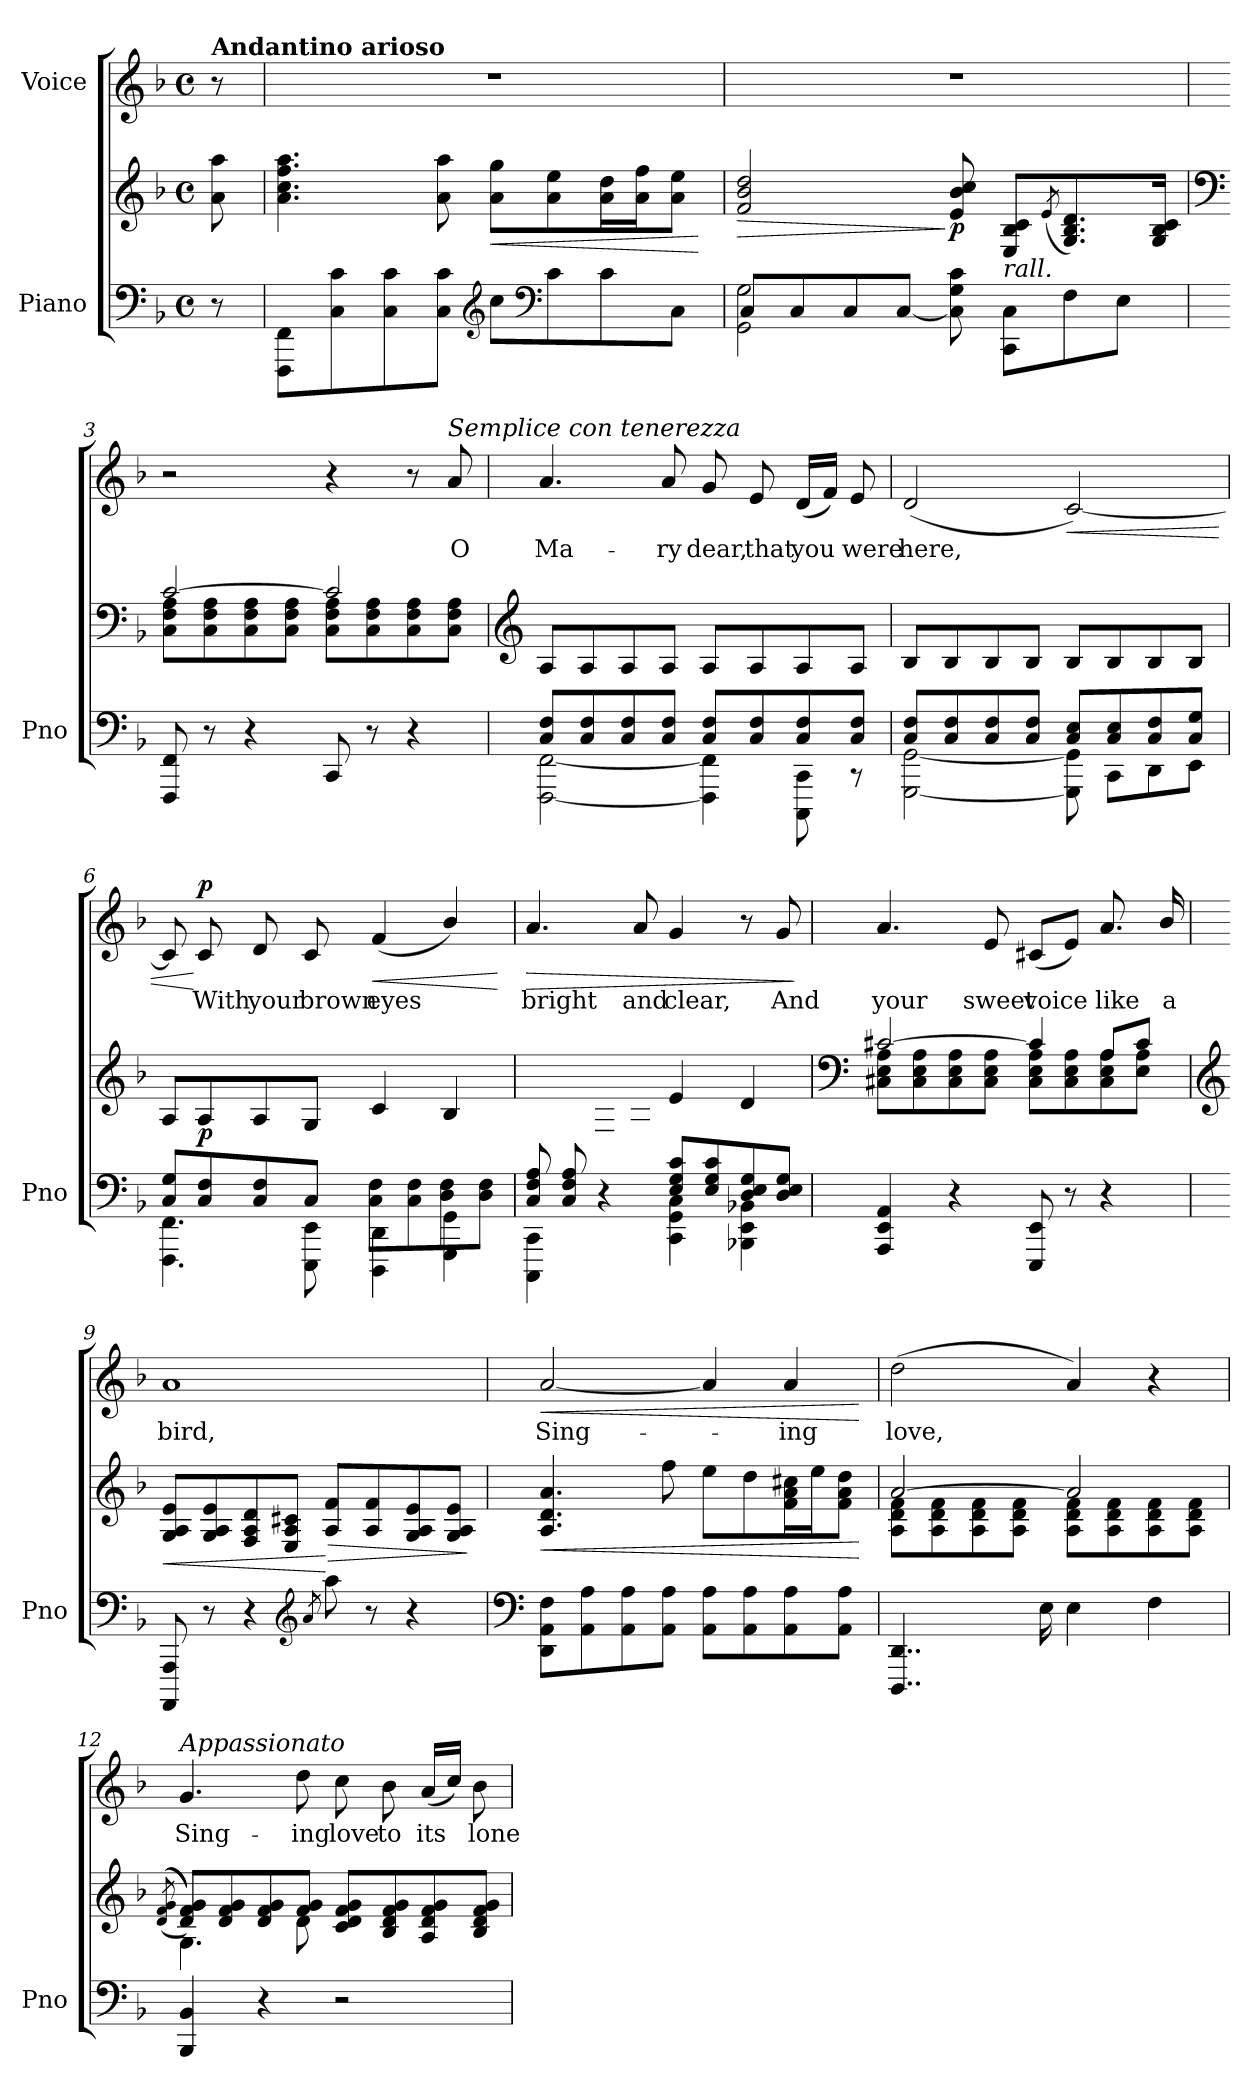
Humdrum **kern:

**kern	**kern	**dynam	**kern	**text	**dynam
*part2	*part2	*part2	*part1	*part1	*part1
*staff3	*staff2	*staff2/3	*staff1	*staff1	*staff1
*I"Piano	*	*	*I"Voice	*	*
*I'Pno	*	*	*	*	*
*clefF4	*clefG2	*	*clefG2	*	*
*k[b-]	*k[b-]	*	*k[b-]	*	*
*M4/4	*M4/4	*	*M4/4	*	*
*met(c)	*met(c)	*	*met(c)	*	*
=	=	=	=	=	=
!	!	!	!LO:TX:a:B:t=Andantino arioso	!	!
8r	8a\ 8aa\	.	8r	.	.
=1	=1	=1	=1	=1	=1
8FFF\ 8FF\L	4.a\ 4.cc\ 4.ff\ 4.aa\	.	1r	.	.
8C\ 8c\	.	.	.	.	.
8C\ 8c\	.	.	.	.	.
8C\ 8c\J	8a\ 8aa\	.	.	.	.
*clefG2	*	*	*	*	*
!	!	!LO:HP:b	!	!	!
8cc\L	8a\ 8gg\L	<	.	.	.
*clefF4	*	*	*	*	*
8c\	8a\ 8ee\	.	.	.	.
8c\	16a\ 16dd\L	.	.	.	.
.	16a\ 16ff\J	.	.	.	.
8C\J	8a\ 8ee\J	.	.	.	.
.	.	[	.	.	.
=2	=2	=2	=2	=2	=2
*^	*	*	*	*	*
!	!	!	!LO:HP:b	!	!	!
2GG\ 2G\	8C/L	2f/ 2b-/ 2dd/	>	1r	.	.
.	8C/	.	.	.	.	.
.	8C/	.	.	.	.	.
.	[8C/J	.	.	.	.	.
!	!	!	!LO:DY:n=1:b	!	!	!
8C\] 8G\ 8c\	2ryy	8e/ 8b-/ 8cc/	] p	.	.	.
!LO:TX:i:t=rall.	!	!	!	!	!	!
8CC\ 8C\L	.	8E/ 8B-/ 8c/L	.	.	.	.
.	.	(8qe/	.	.	.	.
8F\	.	8.G/ 8.B-/ 8.d/)	.	.	.	.
8E\J	.	.	.	.	.	.
.	.	16G/ 16B-/ 16c/Jk	.	.	.	.
*v	*v	*	*	*	*	*
=3	=3	=3	=3	=3	=3
*	*clefF4	*	*	*	*
*	*^	*	*	*	*
8FFF/ 8FF/	[2c/	8C\ 8F\ 8A\L	.	2r	.	.
8r	.	8C\ 8F\ 8A\	.	.	.	.
4r	.	8C\ 8F\ 8A\	.	.	.	.
.	.	8C\ 8F\ 8A\J	.	.	.	.
8CC/	2c/]	8C\ 8F\ 8A\L	.	4r	.	.
8r	.	8C\ 8F\ 8A\	.	.	.	.
4r	.	8C\ 8F\ 8A\	.	8r	.	.
!	!	!	!	!LO:TX:i:t=Semplice con tenerezza	!	!
.	.	8C\ 8F\ 8A\J	.	8a/	O	.
*	*v	*v	*	*	*	*
=4	=4	=4	=4	=4	=4
*	*clefG2	*	*	*	*
*^	*	*	*	*	*
8C/ 8F/L	[2FFF\ [<2FF\	8A/L	.	4.a/	Ma-	.
8C/ 8F/	.	8A/	.	.	.	.
8C/ 8F/	.	8A/	.	.	.	.
8C/ 8F/J	.	8A/J	.	8a/	-ry	.
8C/ 8F/L	4FFF\] 4FF\]	8A/L	.	8g/	dear,	.
8C/ 8F/	.	8A/	.	8e/	that	.
8C/ 8F/	8CCC\ 8CC\	8A/	.	(16d/LL	you	.
.	.	.	.	16f/JJ)	.	.
8C/ 8F/J	8r	8A/J	.	8e/	were	.
=5	=5	=5	=5	=5	=5	=5
8C/ 8F/L	[2GGG\ [<2GG\	8B-/L	.	(2d/	here,	.
8C/ 8F/	.	8B-/	.	.	.	.
8C/ 8F/	.	8B-/	.	.	.	.
8C/ 8F/J	.	8B-/J	.	.	.	.
!	!	!	!	!	!	!LO:HP:b
8C/ 8E/L	8GGG\] 8GG\]	8B-/L	.	[2c/)	.	<
8C/ 8E/	8CC\L	8B-/	.	.	.	.
8C/ 8F/	8DD\	8B-/	.	.	.	.
8C/ 8G/J	8EE\J	8B-/J	.	.	.	.
=6	=6	=6	=6	=6	=6	=6
*	*^	*	*	*	*	*
8C/ 8G/L	4.FFF\ 4.FF\	2ryy	8A/L	.	8c/]	.	.
!	!	!	!	!LO:DY:b	!	!	!LO:DY:n=1:a
8C/ 8F/	.	.	8A/	p	8c/	With	[ p
8C/ 8F/	.	.	8A/	.	8d/	your	.
8C/J	8EEE\ 8EE\	.	8G/J	.	8c/	brown	.
!	!	!	!	!	!	!	!LO:HP:b
2ryy	4DDD\ 4DD\	8C\ 8F\L	4c/	.	(4f/	eyes	<
.	.	8C\ 8F\	.	.	.	.	.
.	4GGG\ 4GG\	8D\ 8F\	4B-/	.	4b-/)	.	.
.	.	8D\ 8F\J	.	.	.	.	.
*v	*v	*v	*	*	*	*	*
.	.	.	.	.	[
=7	=7	=7	=7	=7	=7
*^	*	*	*	*	*
*	*^	*	*	*	*	*
!	!	!	!	!	!	!	!LO:HP:b
8C/ 8F/ 8A/L	4CCC\ 4CC\	2ryy	4ryy	.	4.a/	bright	>
8C/ 8F/ 8A/	.	.	.	.	.	.	.
2.ryy	4r	.	8F/ 8A/ 8c/	.	.	.	.
.	.	.	8A/ 8c/ 8f/J	.	8a/	and	.
.	4CC\ 4GG\ 4C\	8E/ 8G/ 8c/L	4e/	.	4g/	clear,	.
.	.	8E/ 8G/ 8c/	.	.	.	.	.
.	4BBB-X\ 4EE\ 4BB-X\	8D/ 8E/ 8G/	4d/	.	8r	.	.
.	.	8D/ 8E/ 8G/J	.	.	8g/	And	.
*v	*v	*v	*	*	*	*	*
.	.	.	.	.	]
=8	=8	=8	=8	=8	=8
*	*clefF4	*	*	*	*
*	*^	*	*	*	*
4AAA/ 4EE/ 4AA/	[2c#X/	8C#X\ 8E\ 8A\L	.	4.a/	your	.
.	.	8C#\ 8E\ 8A\	.	.	.	.
4r	.	8C#\ 8E\ 8A\	.	.	.	.
.	.	8C#\ 8E\ 8A\J	.	8e/	sweet	.
8EEE/ 8EE/	4c#/]	8C#\ 8E\ 8A\L	.	(8c#X/L	voice	.
8r	.	8C#\ 8E\ 8A\	.	8e/J)	.	.
4r	8A/L	8C#\ 8E\ 8A\	.	8.a/	like	.
.	8c#/J	8E\ 8A\J	.	.	.	.
.	.	.	.	16b-/	a	.
*	*v	*v	*	*	*	*
=9	=9	=9	=9	=9	=9
*	*clefG2	*	*	*	*
!	!	!LO:HP:b	!	!	!
8AAAA/ 8AAA/	8G/ 8A/ 8e/L	<	1a	bird,	.
8r	8G/ 8A/ 8e/	.	.	.	.
4r	8F/ 8A/ 8d/	.	.	.	.
.	8E/ 8A/ 8c#X/J	.	.	.	.
*clefG2	*	*	*	*	*
8qa/	.	.	.	.	.
!	!	!LO:HP:n=1:b	!	!	!
8aa\	8A/ 8f/L	[ >	.	.	.
8r	8A/ 8f/	.	.	.	.
4r	8G/ 8A/ 8e/	.	.	.	.
.	8G/ 8A/ 8e/J	.	.	.	.
.	.	]	.	.	.
=10	=10	=10	=10	=10	=10
*clefF4	*	*	*	*	*
!	!	!LO:HP:b	!	!	!LO:HP:b
8DD\ 8AA\ 8F\L	4.A/ 4.d/ 4.a/	<	[2a/	Sing-	<
8AA\ 8A\	.	.	.	.	.
8AA\ 8A\	.	.	.	.	.
8AA\ 8A\J	8ff\	.	.	.	.
8AA\ 8A\L	8ee\L	.	4a/]	.	.
8AA\ 8A\	8dd\	.	.	.	.
8AA\ 8A\	16f\ 16a\ 16cc#X\L	.	4a/	-ing	.
.	16ee\J	.	.	.	.
8AA\ 8A\J	8f\ 8a\ 8dd\J	.	.	.	.
.	.	[	.	.	[
=11	=11	=11	=11	=11	=11
*	*^	*	*	*	*
4..DDD/ 4..DD/	[2a/	8A\ 8d\ 8f\L	.	(2dd\	love,	.
.	.	8A\ 8d\ 8f\	.	.	.	.
.	.	8A\ 8d\ 8f\	.	.	.	.
.	.	8A\ 8d\ 8f\J	.	.	.	.
16E\	.	.	.	.	.	.
4E\	2a/]	8A\ 8d\ 8f\L	.	4a/)	.	.
.	.	8A\ 8d\ 8f\	.	.	.	.
4F\	.	8A\ 8d\ 8f\	.	4r	.	.
.	.	8A\ 8d\ 8f\J	.	.	.	.
=12	=12	=12	=12	=12	=12	=12
.	((>(<8qd/ 8qf/ 8qg/	.	.	.	.	.
!	!	!	!	!LO:TX:i:t=Appassionato	!	!
4BBB-/ 4BB-/	8d/ 8f/ 8g/L)))	4.G\	.	4.g/	Sing-	.
.	8d/ 8f/ 8g/	.	.	.	.	.
4r	8d/ 8f/ 8g/	.	.	.	.	.
.	8f/ 8g/J	8d\	.	8dd\	-ing	.
2r	8c/ 8d/ 8f/ 8g/L	2ryy	.	8cc\	love	.
.	8B-/ 8d/ 8f/ 8g/	.	.	8b-\	to	.
.	8A/ 8d/ 8f/ 8g/	.	.	(<16a/LL	its	.
.	.	.	.	16cc/JJ)	.	.
.	8B-/ 8d/ 8f/ 8g/J	.	.	8b-\	lone	.
*	*v	*v	*	*	*	*
=	=	=	=	=	=
*-	*-	*-	*-	*-	*-
